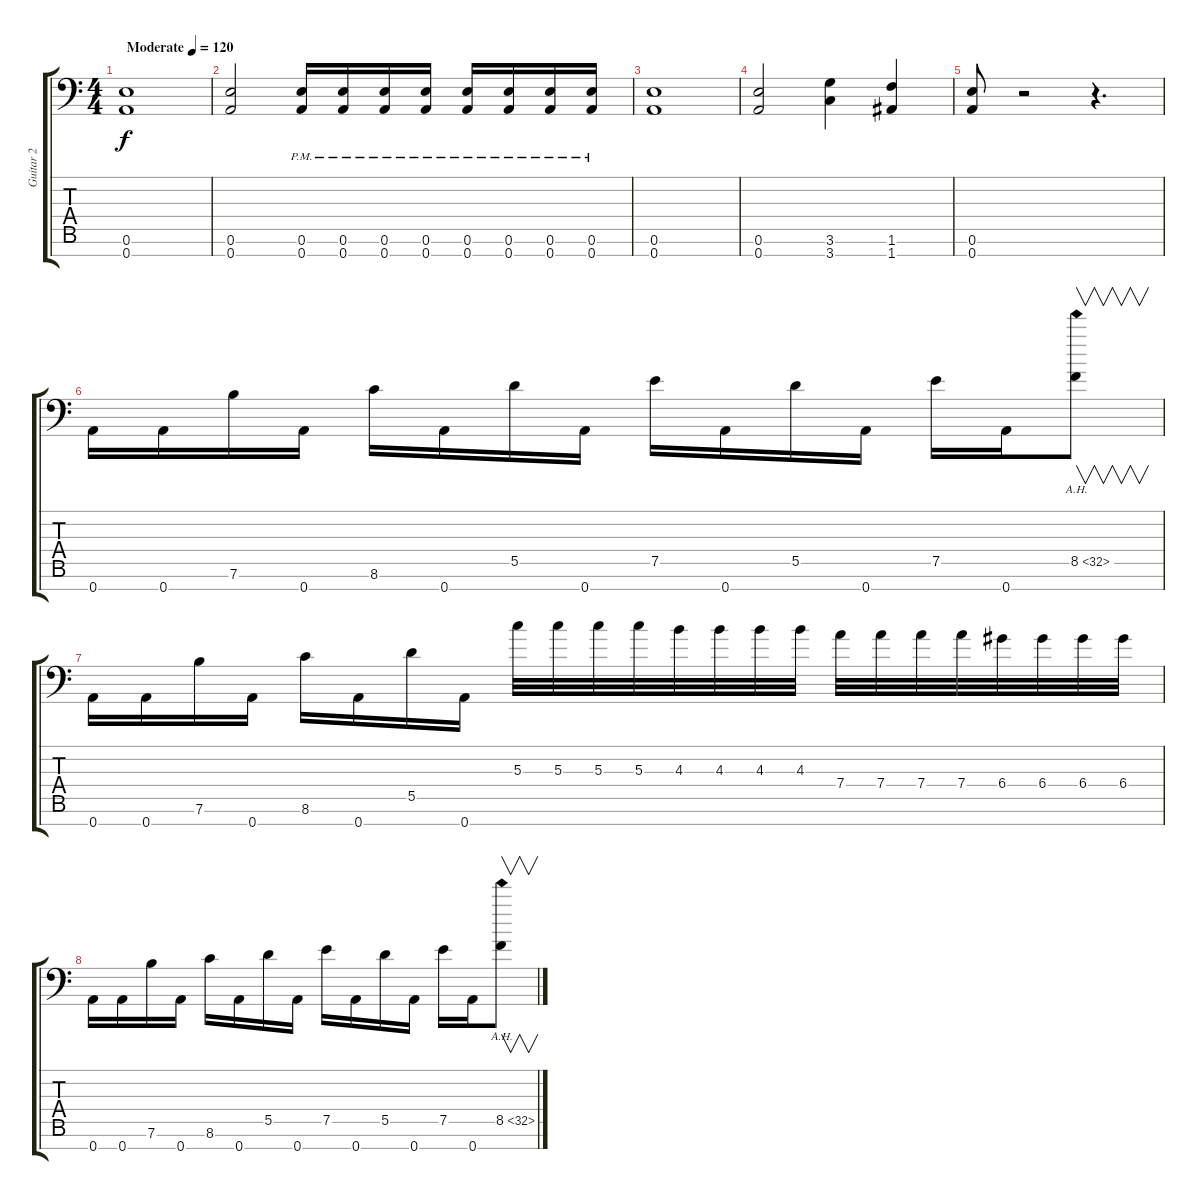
\track ("Guitar 2" "Guitar 2") {instrument distortionguitar}
\staff {score tabs}
\tuning (E4 B3 G3 D3 A2 E2 A1) {hide}
\ts (4 4)
\tempo (120 "Moderate")
\clef f4
\ks c
(0.6 0.7).1{dy f instrument distortionguitar} |
(0.6 0.7).2 (0.6{pm} 0.7{pm}).16 (0.6{pm} 0.7{pm}).16 (0.6{pm} 0.7{pm}).16 (0.6{pm} 0.7{pm}).16 (0.6{pm} 0.7{pm}).16 (0.6{pm} 0.7{pm}).16 (0.6{pm} 0.7{pm}).16 (0.6{pm} 0.7{pm}).16 |
(0.6 0.7).1 |
(0.6 0.7).2 (3.6 3.7).4 (1.6 1.7).4 |
(0.6 0.7).8 r.2 r.4{d} |
0.7.16 0.7.16 7.6.16 0.7.16 8.6.16 0.7.16 5.5.16 0.7.16 7.5.16 0.7.16 5.5.16 0.7.16 7.5.16 0.7.16 8.5{ah 24}.8{v} |
0.7.16 0.7.16 7.6.16 0.7.16 8.6.16 0.7.16 5.5.16 0.7.16 5.3.32 5.3.32 5.3.32 5.3.32 4.3.32 4.3.32 4.3.32 4.3.32 7.4.32 7.4.32 7.4.32 7.4.32 6.4.32 6.4.32 6.4.32 6.4.32 |
0.7.16 0.7.16 7.6.16 0.7.16 8.6.16 0.7.16 5.5.16 0.7.16 7.5.16 0.7.16 5.5.16 0.7.16 7.5.16 0.7.16 8.5{ah 24}.8{v}
